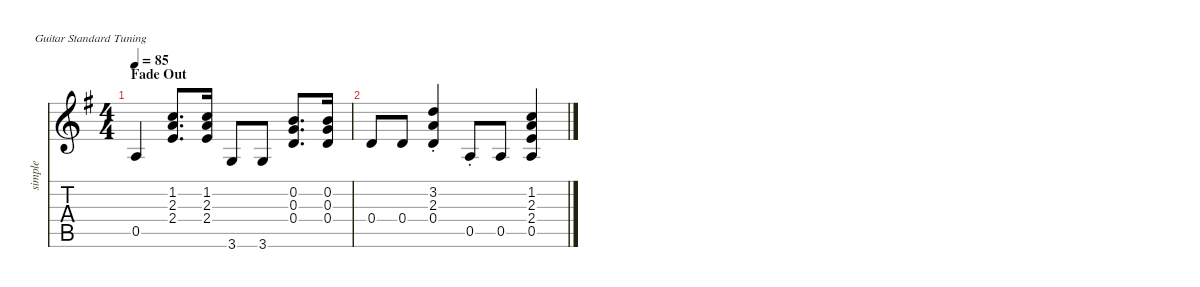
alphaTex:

\defaultSystemsLayout 4
\hideDynamics
\bracketExtendMode nobrackets
\otherSystemsTrackNameOrientation horizontal
\track ("Guitar 1-simple" "simple") {defaultSystemsLayout 4 mute instrument electricguitarjazz}
\staff {score tabs}
\tuning (E4 B3 G3 D3 A2 E2)
\ts (4 4)
\section ("" "Fade Out")
\tempo 85
\clef g2
\ks g
0.5{acc forcenatural}.4{dy f beam Up} (1.2{acc forcenatural} 2.3{acc forcenatural} 2.4{acc forcenatural}).8{d beam Up} (1.2{acc forcenatural} 2.3{acc forcenatural} 2.4{acc forcenatural}).16{beam Up} 3.6{acc forcenatural}.8{beam Up} 3.6{acc forcenatural}.8{beam Up} (0.2{acc forcenatural} 0.3{acc forcenatural} 0.4{acc forcenatural}).8{d beam Up} (0.2{acc forcenatural} 0.3{acc forcenatural} 0.4{acc forcenatural}).16{beam Up} |
0.4{acc forcenatural}.8{beam Up} 0.4{acc forcenatural}.8{beam Up} (3.2{st acc forcenatural} 2.3{st acc forcenatural} 0.4{st acc forcenatural}).4{beam Up} 0.5{st acc forcenatural}.8{beam Up} 0.5{acc forcenatural}.8{beam Up} (1.2{acc forcenatural} 2.3{acc forcenatural} 2.4{acc forcenatural} 0.5{acc forcenatural}).4{beam Up}
